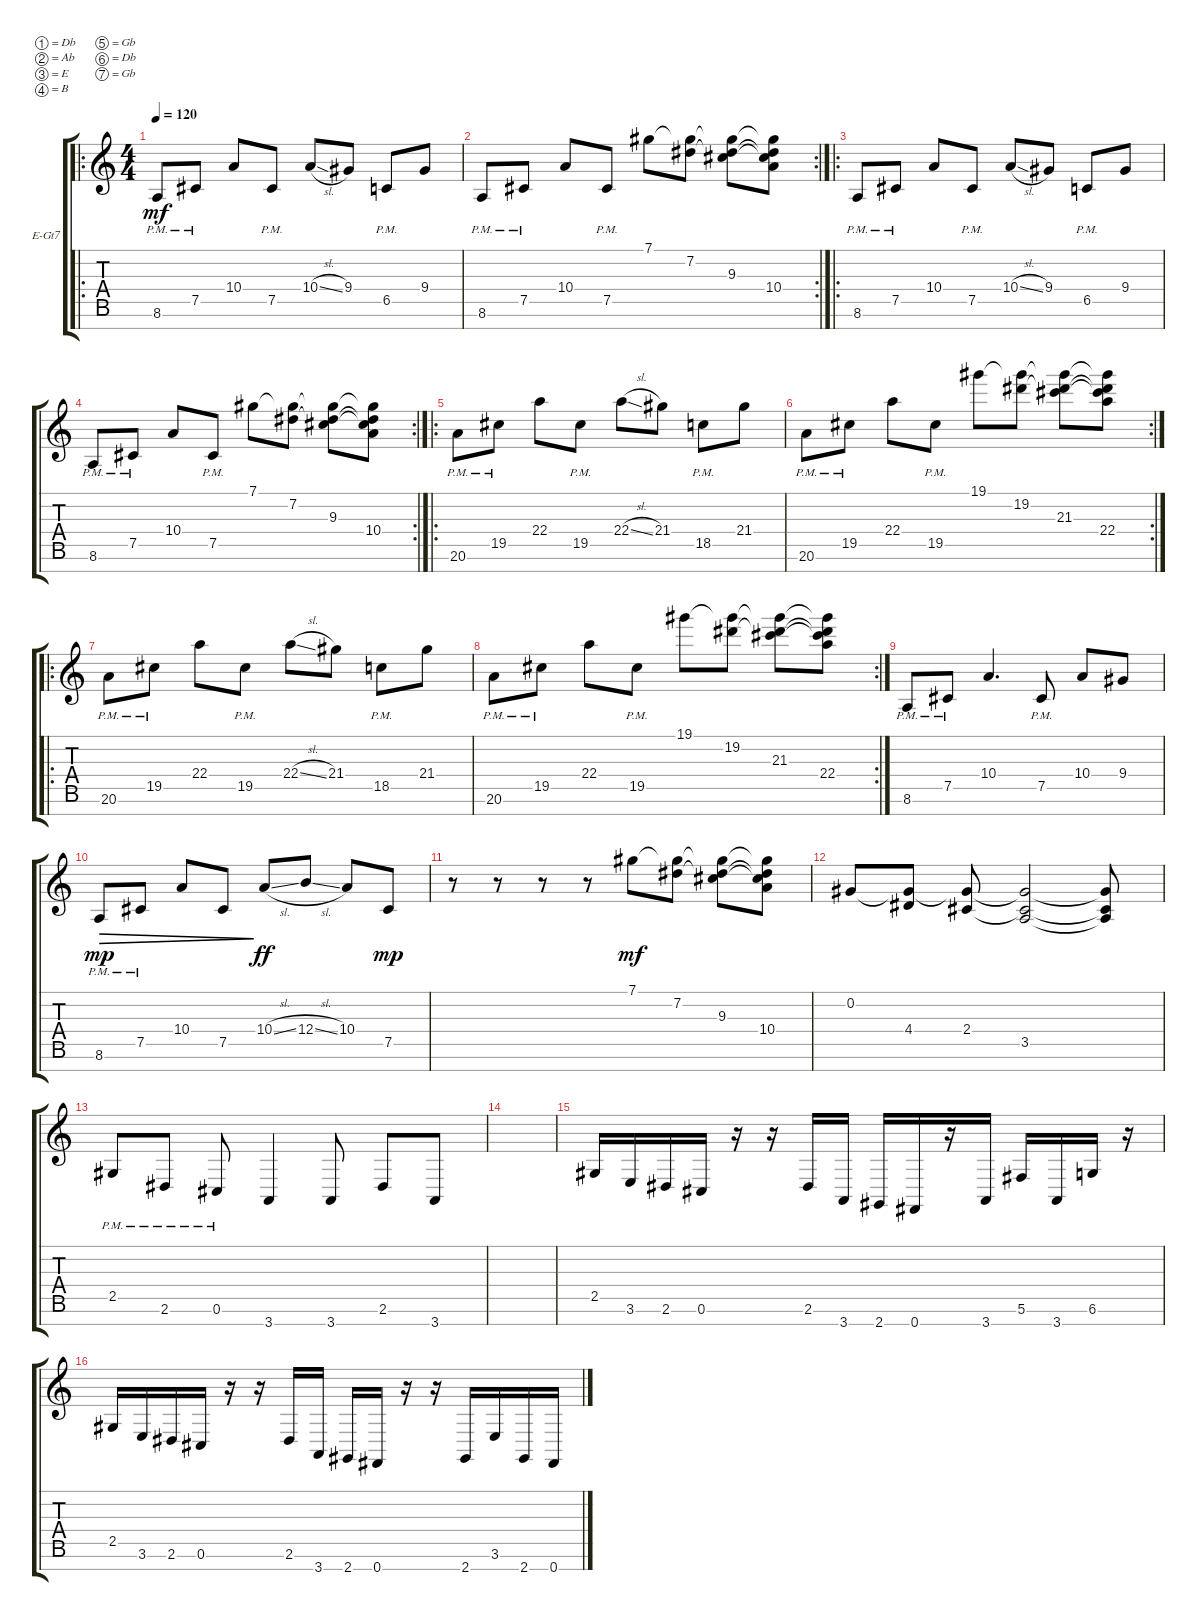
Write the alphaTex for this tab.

\defaultSystemsLayout 4
\bracketExtendMode groupsimilarinstruments
\firstSystemTrackNameOrientation horizontal
\otherSystemsTrackNameOrientation horizontal
\track ("Electric Guitar" "E-Gt7") {instrument distortionguitar}
\staff {score tabs}
\tuning (Db4 Ab3 E3 B2 Gb2 Db2 Gb1)
\ro
\ts (4 4)
\tempo 120
\clef g2
\ks c
8.6{pm}.8{dy mf beam Up} 7.5{pm acc #}.8{beam Up} 10.4.8{beam Up} 7.5{pm acc #}.8{beam Up} 10.4{sl}.8{beam Up} 9.4{acc #}.8{beam Up} 6.5{pm}.8{beam Up} 9.4{acc #}.8{beam Up} |
\rc 2
8.6{pm}.8{beam Up} 7.5{pm acc #}.8{beam Up} 10.4.8{beam Up} 7.5{pm acc #}.8{beam Up} 7.1{acc #}.8{beam Down} (7.2{acc #} 7.1{t acc #}).8{beam Down} (9.3{acc #} 7.1{t acc #} 7.2{t acc #}).8{beam Down} (10.4 7.1{t acc #} 7.2{t acc #} 9.3{t acc #}).8{beam Down} |
\ro
8.6{pm}.8{beam Up} 7.5{pm acc #}.8{beam Up} 10.4.8{beam Up} 7.5{pm acc #}.8{beam Up} 10.4{sl}.8{beam Up} 9.4{acc #}.8{beam Up} 6.5{pm}.8{beam Up} 9.4{acc #}.8{beam Up} |
\rc 2
8.6{pm}.8{beam Up} 7.5{pm acc #}.8{beam Up} 10.4.8{beam Up} 7.5{pm acc #}.8{beam Up} 7.1{acc #}.8{beam Down} (7.2{acc #} 7.1{t acc #}).8{beam Down} (9.3{acc #} 7.1{t acc #} 7.2{t acc #}).8{beam Down} (10.4 7.1{t acc #} 7.2{t acc #} 9.3{t acc #}).8{beam Down} |
\ro
20.6{pm}.8{beam Down} 19.5{pm acc #}.8{beam Down} 22.4.8{beam Down} 19.5{pm acc #}.8{beam Down} 22.4{sl}.8{beam Down} 21.4{acc #}.8{beam Down} 18.5{pm}.8{beam Down} 21.4{acc #}.8{beam Down} |
\rc 2
20.6{pm}.8{beam Down} 19.5{pm acc #}.8{beam Down} 22.4.8{beam Down} 19.5{pm acc #}.8{beam Down} 19.1{acc #}.8{beam Down} (19.1{t acc #} 19.2{acc #}).8{beam Down} (19.1{t acc #} 19.2{t acc #} 21.3{acc #}).8{beam Down} (19.1{t acc #} 19.2{t acc #} 21.3{t acc #} 22.4).8{beam Down} |
\ro
20.6{pm}.8{beam Down} 19.5{pm acc #}.8{beam Down} 22.4.8{beam Down} 19.5{pm acc #}.8{beam Down} 22.4{sl}.8{beam Down} 21.4{acc #}.8{beam Down} 18.5{pm}.8{beam Down} 21.4{acc #}.8{beam Down} |
\rc 2
20.6{pm}.8{beam Down} 19.5{pm acc #}.8{beam Down} 22.4.8{beam Down} 19.5{pm acc #}.8{beam Down} 19.1{acc #}.8{beam Down} (19.1{t acc #} 19.2{acc #}).8{beam Down} (19.1{t acc #} 19.2{t acc #} 21.3{acc #}).8{beam Down} (19.1{t acc #} 19.2{t acc #} 21.3{t acc #} 22.4).8{beam Down} |
8.6{pm}.8{beam Up} 7.5{pm acc #}.8{beam Up} 10.4.4{d beam Up} 7.5{pm acc #}.8{beam Up} 10.4.8{beam Up} 9.4{acc #}.8{beam Up} |
8.6{pm}.8{dec dy mp beam Up} 7.5{pm acc #}.8{dec beam Up} 10.4.8{dec beam Up} 7.5{acc #}.8{dec beam Up} 10.4{sl}.8{dy ff beam Up} 12.4{sl}.8{beam Up} 10.4.8{beam Up} 7.5{acc #}.8{dy mp beam Up} |
r.8{beam Down} r.8{beam Down} r.8{beam Down} r.8{beam Down} 7.1{acc #}.8{dy mf beam Down} (7.2{acc #} 7.1{t acc #}).8{beam Down} (9.3{acc #} 7.2{t acc #} 7.1{t acc #}).8{beam Down} (10.4 9.3{t acc #} 7.2{t acc #} 7.1{t acc #}).8{beam Down} |
0.2{acc #}.8{beam Up} (4.4{acc #} 0.2{t acc #}).8{beam Up} (2.4{acc #} 0.2{t acc #}).8{beam Up} (3.5 0.2{t acc #} 2.4{t acc #}).2{beam Up} (3.5{t} 2.4{t acc #} 0.2{t acc #}).8{beam Up} |
2.5{pm acc #}.8{beam Up} 2.6{pm acc #}.8{beam Up} 0.6{pm acc #}.8{beam Up} 3.7.4{beam Up} 3.7.8{beam Up} 2.6{acc #}.8{beam Up} 3.7.8{beam Up} |
|
2.5{acc #}.16{beam Up} 3.6.16{beam Up} 2.6{acc #}.16{beam Up} 0.6{acc #}.16{beam Up} r.16{beam Up} r.16{beam Up} 2.6{acc #}.16{beam Up} 3.7.16{beam Up} 2.7{acc #}.16{beam Up} 0.7{acc #}.16{beam Up} r.16{beam Up} 3.7.16{beam Up} 5.6{acc #}.16{beam Up} 3.7.16{beam Up} 6.6.16{beam Up} r.16{beam Up} |
2.5{acc #}.16{beam Up} 3.6.16{beam Up} 2.6{acc #}.16{beam Up} 0.6{acc #}.16{beam Up} r.16{beam Up} r.16{beam Up} 2.6{acc #}.16{beam Up} 3.7.16{beam Up} 2.7{acc #}.16{beam Up} 0.7{acc #}.16{beam Up} r.16{beam Up} r.16{beam Up} 2.7{acc #}.16{beam Up} 3.6.16{beam Up} 2.7{acc #}.16{beam Up} 0.7{acc #}.16{beam Up}
